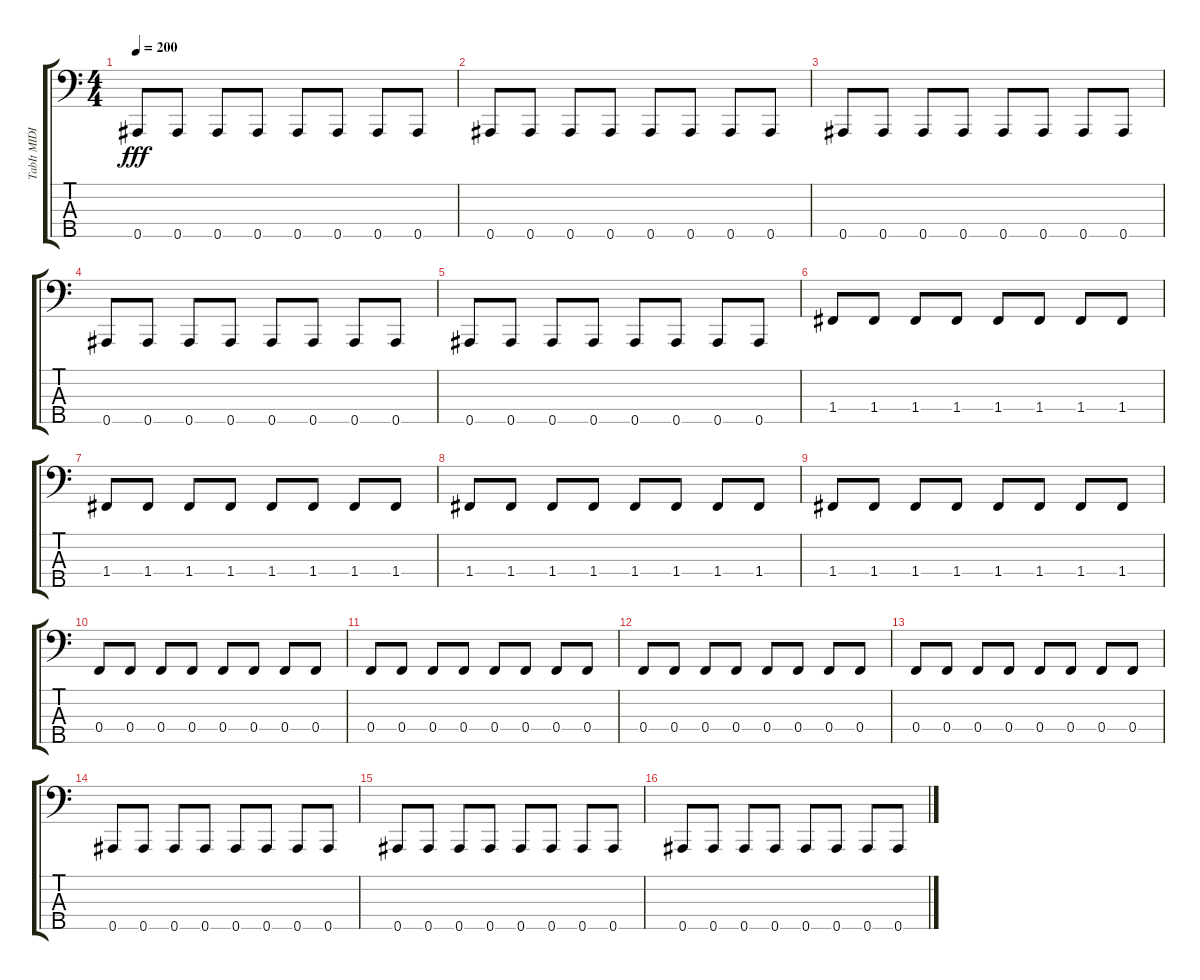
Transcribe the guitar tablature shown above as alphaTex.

\track ("TabIt MIDI - Track 3" "TabIt MIDI") {instrument electricbasspick}
\staff {score tabs}
\tuning (Ab2 Eb2 Bb1 F1 Bb0) {hide}
\ts (4 4)
\tempo 200
\clef f4
\ks c
0.5.8{dy fff} 0.5.8 0.5.8 0.5.8 0.5.8 0.5.8 0.5.8 0.5.8 |
0.5.8 0.5.8 0.5.8 0.5.8 0.5.8 0.5.8 0.5.8 0.5.8 |
0.5.8 0.5.8 0.5.8 0.5.8 0.5.8 0.5.8 0.5.8 0.5.8 |
0.5.8 0.5.8 0.5.8 0.5.8 0.5.8 0.5.8 0.5.8 0.5.8 |
0.5.8 0.5.8 0.5.8 0.5.8 0.5.8 0.5.8 0.5.8 0.5.8 |
1.4.8 1.4.8 1.4.8 1.4.8 1.4.8 1.4.8 1.4.8 1.4.8 |
1.4.8 1.4.8 1.4.8 1.4.8 1.4.8 1.4.8 1.4.8 1.4.8 |
1.4.8 1.4.8 1.4.8 1.4.8 1.4.8 1.4.8 1.4.8 1.4.8 |
1.4.8 1.4.8 1.4.8 1.4.8 1.4.8 1.4.8 1.4.8 1.4.8 |
0.4.8 0.4.8 0.4.8 0.4.8 0.4.8 0.4.8 0.4.8 0.4.8 |
0.4.8 0.4.8 0.4.8 0.4.8 0.4.8 0.4.8 0.4.8 0.4.8 |
0.4.8 0.4.8 0.4.8 0.4.8 0.4.8 0.4.8 0.4.8 0.4.8 |
0.4.8 0.4.8 0.4.8 0.4.8 0.4.8 0.4.8 0.4.8 0.4.8 |
0.5.8 0.5.8 0.5.8 0.5.8 0.5.8 0.5.8 0.5.8 0.5.8 |
0.5.8 0.5.8 0.5.8 0.5.8 0.5.8 0.5.8 0.5.8 0.5.8 |
0.5.8 0.5.8 0.5.8 0.5.8 0.5.8 0.5.8 0.5.8 0.5.8
